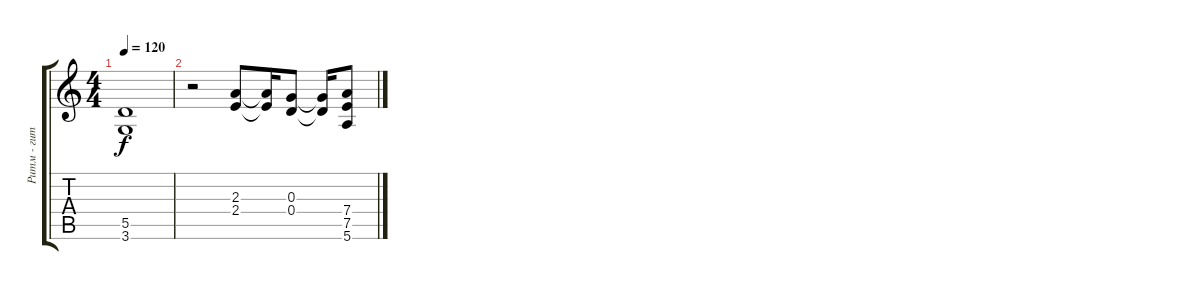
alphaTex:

\track ("Ритм - гитара" "Ритм - гит") {instrument distortionguitar}
\staff {score tabs}
\tuning (E4 B3 G3 D3 A2 E2) {hide}
\ts (4 4)
\tempo 120
\clef g2
\ks c
(5.5{t} 3.6{t}).1{dy f} |
r.2 (2.3 2.4).8 (2.3{t} 2.4{t}).16 (0.3 0.4).8 (0.3{t} 0.4{t}).16 (7.4 7.5 5.6).8
